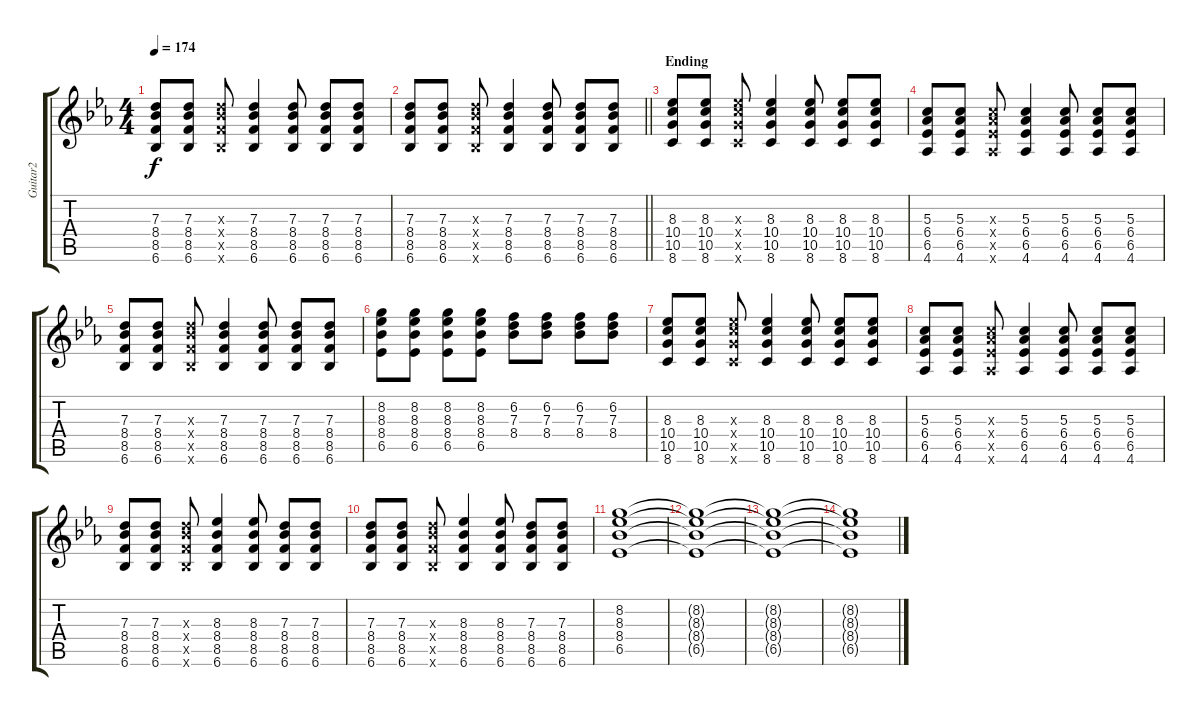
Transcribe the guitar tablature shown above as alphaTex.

\track ("Guitar2" "Guitar2") {instrument distortionguitar}
\staff {score tabs}
\tuning (E4 B3 G3 D3 A2 E2) {hide}
\ts (4 4)
\tempo 174
\clef g2
\ks eb
(7.3 8.4 8.5 6.6).8{dy f} (7.3 8.4 8.5 6.6).8 (7.3{x} 8.4{x} 8.5{x} 6.6{x}).8 (7.3 8.4 8.5 6.6).4 (7.3 8.4 8.5 6.6).8 (7.3 8.4 8.5 6.6).8 (7.3 8.4 8.5 6.6).8 |
\barLineRight lightlight
(7.3 8.4 8.5 6.6).8 (7.3 8.4 8.5 6.6).8 (7.3{x} 8.4{x} 8.5{x} 6.6{x}).8 (7.3 8.4 8.5 6.6).4 (7.3 8.4 8.5 6.6).8 (7.3 8.4 8.5 6.6).8 (7.3 8.4 8.5 6.6).8 |
\section ("" "Ending")
(8.3 10.4 10.5 8.6).8 (8.3 10.4 10.5 8.6).8 (8.3{x} 10.4{x} 10.5{x} 8.6{x}).8 (8.3 10.4 10.5 8.6).4 (8.3 10.4 10.5 8.6).8 (8.3 10.4 10.5 8.6).8 (8.3 10.4 10.5 8.6).8 |
(5.3 6.4 6.5 4.6).8 (5.3 6.4 6.5 4.6).8 (5.3{x} 6.4{x} 6.5{x} 4.6{x}).8 (5.3 6.4 6.5 4.6).4 (5.3 6.4 6.5 4.6).8 (5.3 6.4 6.5 4.6).8 (5.3 6.4 6.5 4.6).8 |
(7.3 8.4 8.5 6.6).8 (7.3 8.4 8.5 6.6).8 (7.3{x} 8.4{x} 8.5{x} 6.6{x}).8 (7.3 8.4 8.5 6.6).4 (7.3 8.4 8.5 6.6).8 (7.3 8.4 8.5 6.6).8 (7.3 8.4 8.5 6.6).8 |
(8.2 8.3 8.4 6.5).8 (8.2 8.3 8.4 6.5).8 (8.2 8.3 8.4 6.5).8 (8.2 8.3 8.4 6.5).8 (6.2 7.3 8.4).8 (6.2 7.3 8.4).8 (6.2 7.3 8.4).8 (6.2 7.3 8.4).8 |
(8.3 10.4 10.5 8.6).8 (8.3 10.4 10.5 8.6).8 (8.3{x} 10.4{x} 10.5{x} 8.6{x}).8 (8.3 10.4 10.5 8.6).4 (8.3 10.4 10.5 8.6).8 (8.3 10.4 10.5 8.6).8 (8.3 10.4 10.5 8.6).8 |
(5.3 6.4 6.5 4.6).8 (5.3 6.4 6.5 4.6).8 (5.3{x} 6.4{x} 6.5{x} 4.6{x}).8 (5.3 6.4 6.5 4.6).4 (5.3 6.4 6.5 4.6).8 (5.3 6.4 6.5 4.6).8 (5.3 6.4 6.5 4.6).8 |
(7.3 8.4 8.5 6.6).8 (7.3 8.4 8.5 6.6).8 (7.3{x} 8.4{x} 8.5{x} 6.6{x}).8 (8.3 8.4 8.5 6.6).4 (8.3 8.4 8.5 6.6).8 (7.3 8.4 8.5 6.6).8 (7.3 8.4 8.5 6.6).8 |
(7.3 8.4 8.5 6.6).8 (7.3 8.4 8.5 6.6).8 (7.3{x} 8.4{x} 8.5{x} 6.6{x}).8 (8.3 8.4 8.5 6.6).4 (8.3 8.4 8.5 6.6).8 (7.3 8.4 8.5 6.6).8 (7.3 8.4 8.5 6.6).8 |
(8.2 8.3 8.4 6.5).1{volume 2} |
(8.2{t} 8.3{t} 8.4{t} 6.5{t}).1 |
(8.2{t} 8.3{t} 8.4{t} 6.5{t}).1 |
(8.2{t} 8.3{t} 8.4{t} 6.5{t}).1
